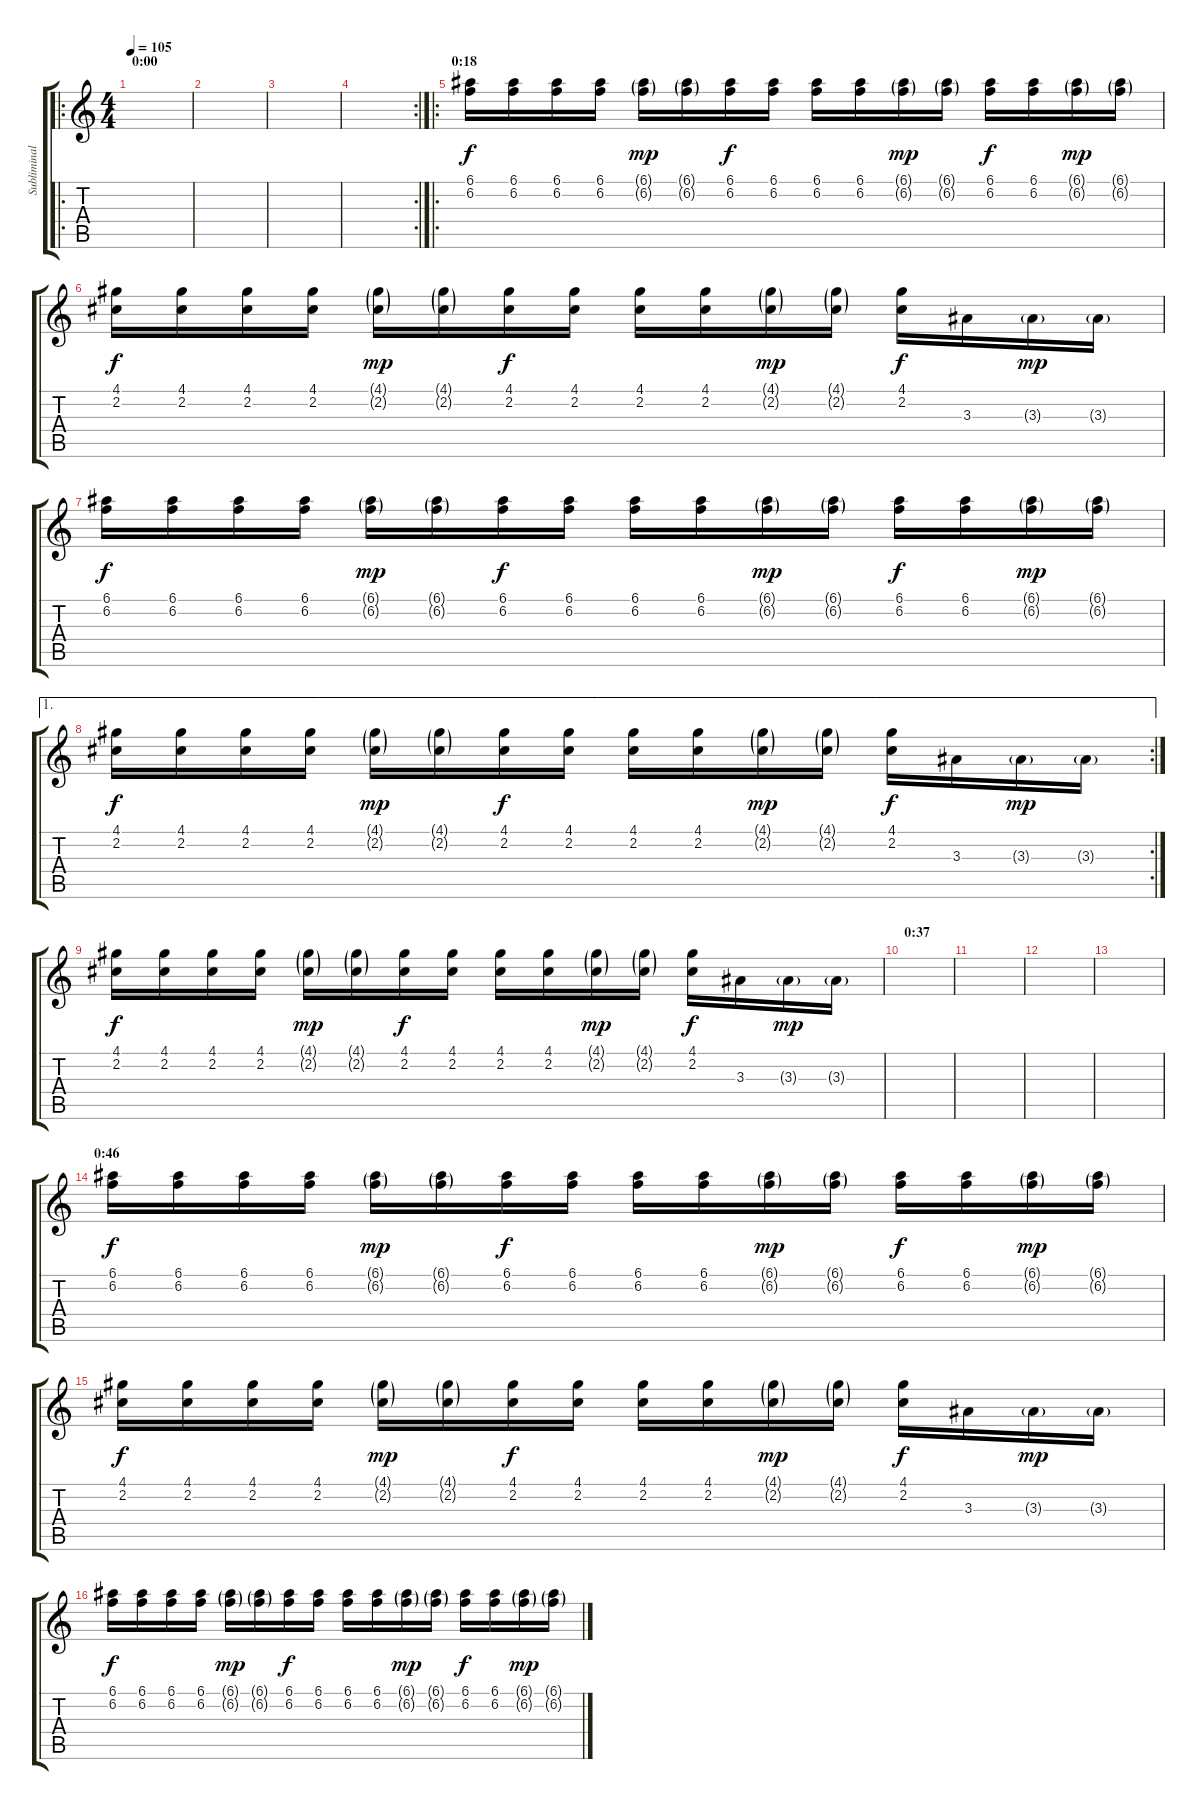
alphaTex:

\track ("Subliminal Guitar" "Subliminal") {instrument overdrivenguitar}
\staff {score tabs}
\tuning (E4 B3 G3 D3 A2 E2) {hide}
\ro
\ts (4 4)
\section ("" "0:00")
\tempo 105
\clef g2
\ks c
|
|
|
\rc 2
|
\ro
\section ("" "0:18")
(6.1 6.2).16 (6.1 6.2).16 (6.1 6.2).16 (6.1 6.2).16 (6.1{g} 6.2{g}).16{dy mp} (6.1{g} 6.2{g}).16 (6.1 6.2).16{dy f} (6.1 6.2).16 (6.1 6.2).16 (6.1 6.2).16 (6.1{g} 6.2{g}).16{dy mp} (6.1{g} 6.2{g}).16 (6.1 6.2).16{dy f} (6.1 6.2).16 (6.1{g} 6.2{g}).16{dy mp} (6.1{g} 6.2{g}).16 |
(4.1 2.2).16{dy f} (4.1 2.2).16 (4.1 2.2).16 (4.1 2.2).16 (4.1{g} 2.2{g}).16{dy mp} (4.1{g} 2.2{g}).16 (4.1 2.2).16{dy f} (4.1 2.2).16 (4.1 2.2).16 (4.1 2.2).16 (4.1{g} 2.2{g}).16{dy mp} (4.1{g} 2.2{g}).16 (4.1 2.2).16{dy f} 3.3.16 3.3{g}.16{dy mp} 3.3{g}.16 |
(6.1 6.2).16{dy f} (6.1 6.2).16 (6.1 6.2).16 (6.1 6.2).16 (6.1{g} 6.2{g}).16{dy mp} (6.1{g} 6.2{g}).16 (6.1 6.2).16{dy f} (6.1 6.2).16 (6.1 6.2).16 (6.1 6.2).16 (6.1{g} 6.2{g}).16{dy mp} (6.1{g} 6.2{g}).16 (6.1 6.2).16{dy f} (6.1 6.2).16 (6.1{g} 6.2{g}).16{dy mp} (6.1{g} 6.2{g}).16 |
\ae 1
\rc 2
(4.1 2.2).16{dy f} (4.1 2.2).16 (4.1 2.2).16 (4.1 2.2).16 (4.1{g} 2.2{g}).16{dy mp} (4.1{g} 2.2{g}).16 (4.1 2.2).16{dy f} (4.1 2.2).16 (4.1 2.2).16 (4.1 2.2).16 (4.1{g} 2.2{g}).16{dy mp} (4.1{g} 2.2{g}).16 (4.1 2.2).16{dy f} 3.3.16 3.3{g}.16{dy mp} 3.3{g}.16 |
(4.1 2.2).16{dy f} (4.1 2.2).16 (4.1 2.2).16 (4.1 2.2).16 (4.1{g} 2.2{g}).16{dy mp} (4.1{g} 2.2{g}).16 (4.1 2.2).16{dy f} (4.1 2.2).16 (4.1 2.2).16 (4.1 2.2).16 (4.1{g} 2.2{g}).16{dy mp} (4.1{g} 2.2{g}).16 (4.1 2.2).16{dy f} 3.3.16 3.3{g}.16{dy mp} 3.3{g}.16 |
\section ("" "0:37")
|
|
|
|
\section ("" "0:46")
(6.1 6.2).16{dy f} (6.1 6.2).16 (6.1 6.2).16 (6.1 6.2).16 (6.1{g} 6.2{g}).16{dy mp} (6.1{g} 6.2{g}).16 (6.1 6.2).16{dy f} (6.1 6.2).16 (6.1 6.2).16 (6.1 6.2).16 (6.1{g} 6.2{g}).16{dy mp} (6.1{g} 6.2{g}).16 (6.1 6.2).16{dy f} (6.1 6.2).16 (6.1{g} 6.2{g}).16{dy mp} (6.1{g} 6.2{g}).16 |
(4.1 2.2).16{dy f} (4.1 2.2).16 (4.1 2.2).16 (4.1 2.2).16 (4.1{g} 2.2{g}).16{dy mp} (4.1{g} 2.2{g}).16 (4.1 2.2).16{dy f} (4.1 2.2).16 (4.1 2.2).16 (4.1 2.2).16 (4.1{g} 2.2{g}).16{dy mp} (4.1{g} 2.2{g}).16 (4.1 2.2).16{dy f} 3.3.16 3.3{g}.16{dy mp} 3.3{g}.16 |
(6.1 6.2).16{dy f} (6.1 6.2).16 (6.1 6.2).16 (6.1 6.2).16 (6.1{g} 6.2{g}).16{dy mp} (6.1{g} 6.2{g}).16 (6.1 6.2).16{dy f} (6.1 6.2).16 (6.1 6.2).16 (6.1 6.2).16 (6.1{g} 6.2{g}).16{dy mp} (6.1{g} 6.2{g}).16 (6.1 6.2).16{dy f} (6.1 6.2).16 (6.1{g} 6.2{g}).16{dy mp} (6.1{g} 6.2{g}).16
